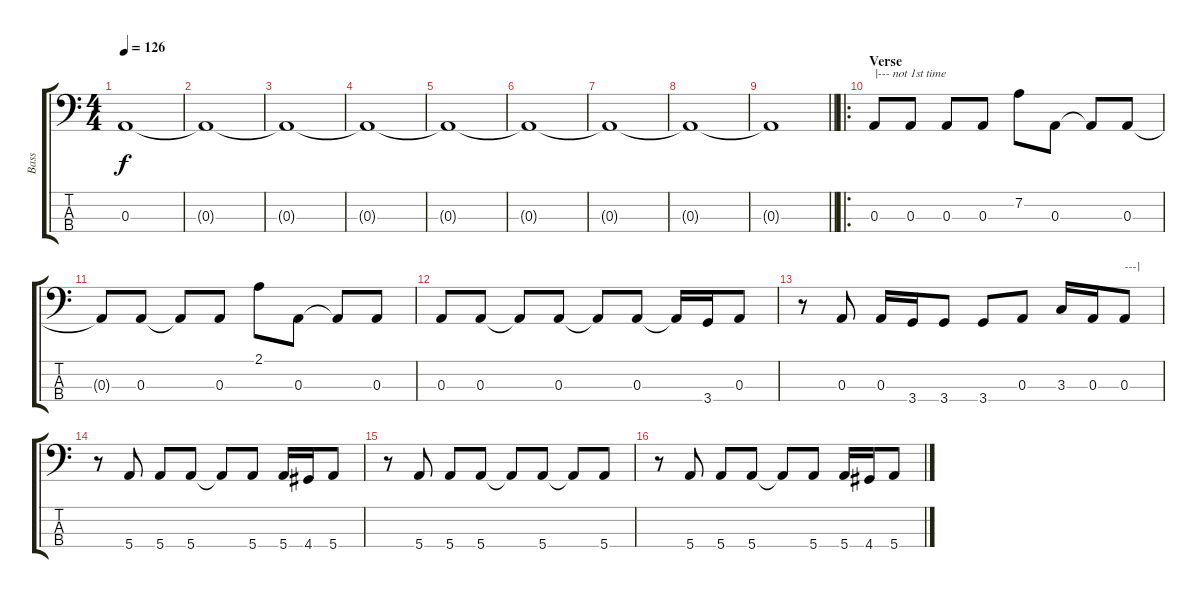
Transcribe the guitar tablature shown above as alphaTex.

\track ("Bass" "Bass") {instrument electricbassfinger}
\staff {score tabs}
\tuning (G2 D2 A1 E1) {hide}
\ts (4 4)
\tempo 126
\clef f4
\ks c
0.3.1{dy f instrument synthstrings2} |
0.3{t}.1 |
0.3{t}.1 |
0.3{t}.1 |
0.3{t}.1 |
0.3{t}.1 |
0.3{t}.1 |
0.3{t}.1 |
\barLineRight lightlight
0.3{t}.1 |
\ro
\section ("" "Verse")
0.3.8{txt "|--- not 1st time" instrument electricbassfinger} 0.3.8 0.3.8 0.3.8 7.2.8 0.3.8 0.3{t}.8 0.3.8 |
0.3{t}.8 0.3.8 0.3{t}.8 0.3.8 2.1.8 0.3.8 0.3{t}.8 0.3.8 |
0.3.8 0.3.8 0.3{t}.8 0.3.8 0.3{t}.8 0.3.8 0.3{t}.16 3.4.16 0.3.8 |
r.8 0.3.8 0.3.16 3.4.16 3.4.8 3.4.8 0.3.8 3.3.16 0.3.16 0.3.8{txt "---|"} |
r.8 5.4.8 5.4.8 5.4.8 5.4{t}.8 5.4.8 5.4.16 4.4.16 5.4.8 |
r.8 5.4.8 5.4.8 5.4.8 5.4{t}.8 5.4.8 5.4{t}.8 5.4.8 |
r.8 5.4.8 5.4.8 5.4.8 5.4{t}.8 5.4.8 5.4.16 4.4.16 5.4.8
